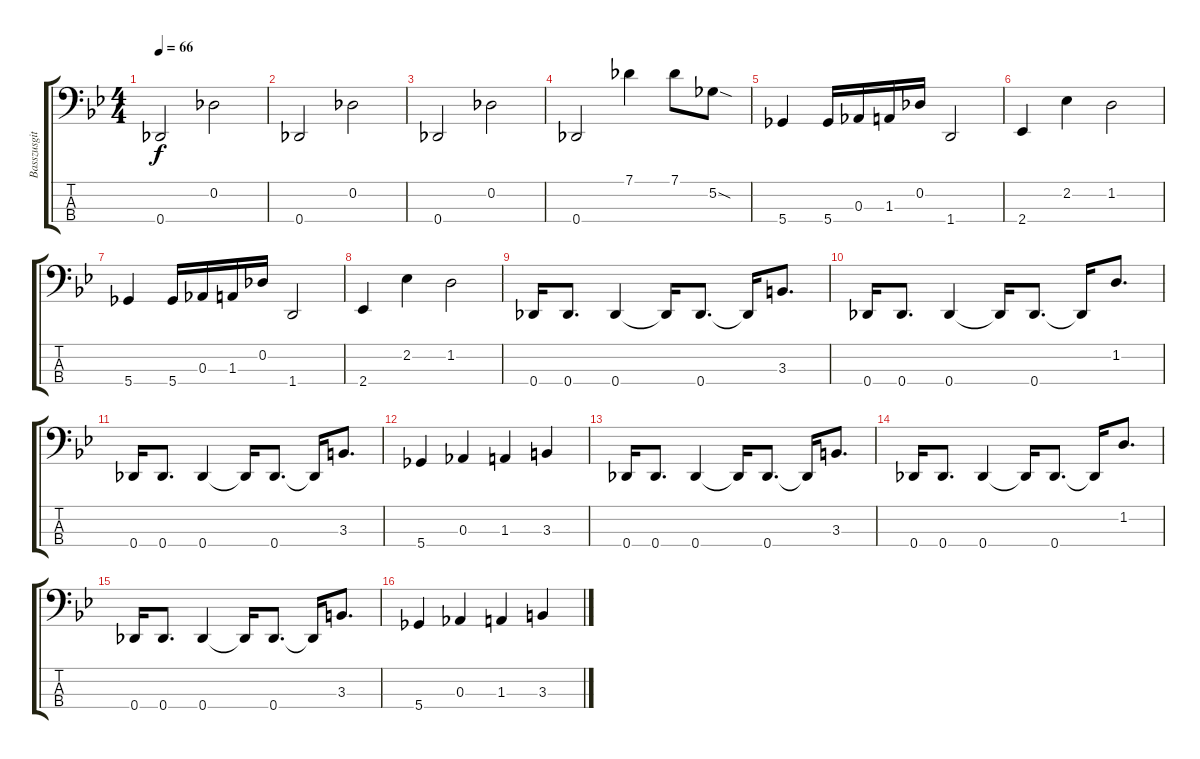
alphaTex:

\track ("Basszusgitár (Barry Sparks)" "Basszusgit") {instrument electricbassfinger}
\staff {score tabs}
\tuning (Gb2 Db2 Ab1 Db1) {hide}
\ts (4 4)
\tempo 66
\clef f4
\ks bb
0.4.2{dy f} 0.2.2 |
0.4.2 0.2.2 |
0.4.2 0.2.2 |
0.4.2 7.1.4 7.1.8 5.2{sod}.8 |
5.4.4 5.4.16 0.3.16 1.3.16 0.2.16 1.4.2 |
2.4.4 2.2.4 1.2.2 |
5.4.4 5.4.16 0.3.16 1.3.16 0.2.16 1.4.2 |
2.4.4 2.2.4 1.2.2 |
0.4.16 0.4.8{d} 0.4.4 0.4{t}.16 0.4.8{d} 0.4{t}.16 3.3.8{d} |
0.4.16 0.4.8{d} 0.4.4 0.4{t}.16 0.4.8{d} 0.4{t}.16 1.2.8{d} |
0.4.16 0.4.8{d} 0.4.4 0.4{t}.16 0.4.8{d} 0.4{t}.16 3.3.8{d} |
5.4.4 0.3.4 1.3.4 3.3.4 |
0.4.16 0.4.8{d} 0.4.4 0.4{t}.16 0.4.8{d} 0.4{t}.16 3.3.8{d} |
0.4.16 0.4.8{d} 0.4.4 0.4{t}.16 0.4.8{d} 0.4{t}.16 1.2.8{d} |
0.4.16 0.4.8{d} 0.4.4 0.4{t}.16 0.4.8{d} 0.4{t}.16 3.3.8{d} |
5.4.4 0.3.4 1.3.4 3.3.4
